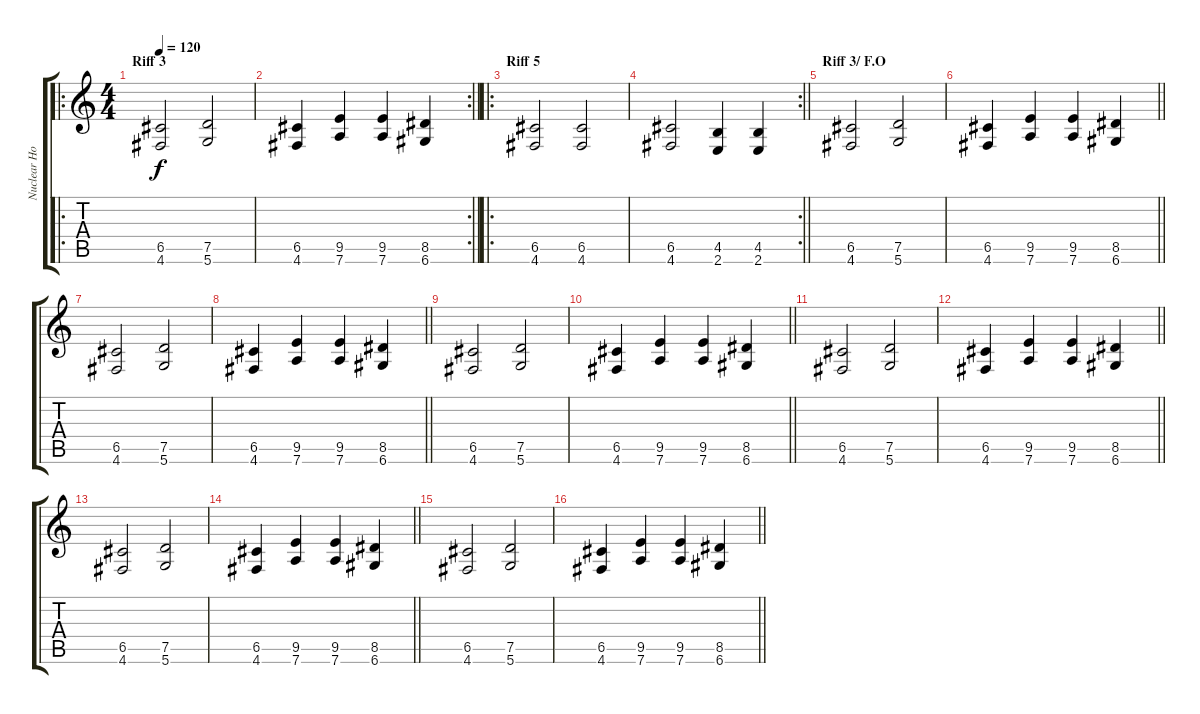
\track ("Nuclear Holocausto Vengeance" "Nuclear Ho") {instrument overdrivenguitar}
\staff {score tabs}
\tuning (D4 A3 F3 C3 G2 D2) {hide}
\ro
\ts (4 4)
\section ("" "Riff 3")
\tempo 120
\clef g2
\ks c
(6.5 4.6).2{dy f} (7.5 5.6).2 |
\rc 2
\barLineRight lightlight
(6.5 4.6).4 (9.5 7.6).4 (9.5 7.6).4 (8.5 6.6).4 |
\ro
\section ("" "Riff 5")
(6.5 4.6).2 (6.5 4.6).2 |
\rc 2
\barLineRight lightlight
(6.5 4.6).2 (4.5 2.6).4 (4.5 2.6).4 |
\section ("" "Riff 3/ F.O")
(6.5 4.6).2 (7.5 5.6).2 |
\barLineRight lightlight
(6.5 4.6).4 (9.5 7.6).4 (9.5 7.6).4 (8.5 6.6).4 |
(6.5 4.6).2 (7.5 5.6).2 |
\barLineRight lightlight
(6.5 4.6).4 (9.5 7.6).4 (9.5 7.6).4 (8.5 6.6).4 |
(6.5 4.6).2 (7.5 5.6).2 |
\barLineRight lightlight
(6.5 4.6).4 (9.5 7.6).4 (9.5 7.6).4 (8.5 6.6).4 |
(6.5 4.6).2 (7.5 5.6).2 |
\barLineRight lightlight
(6.5 4.6).4 (9.5 7.6).4 (9.5 7.6).4 (8.5 6.6).4 |
(6.5 4.6).2{volume 0} (7.5 5.6).2 |
\barLineRight lightlight
(6.5 4.6).4 (9.5 7.6).4 (9.5 7.6).4 (8.5 6.6).4 |
(6.5 4.6).2 (7.5 5.6).2 |
\barLineRight lightlight
(6.5 4.6).4 (9.5 7.6).4 (9.5 7.6).4 (8.5 6.6).4
